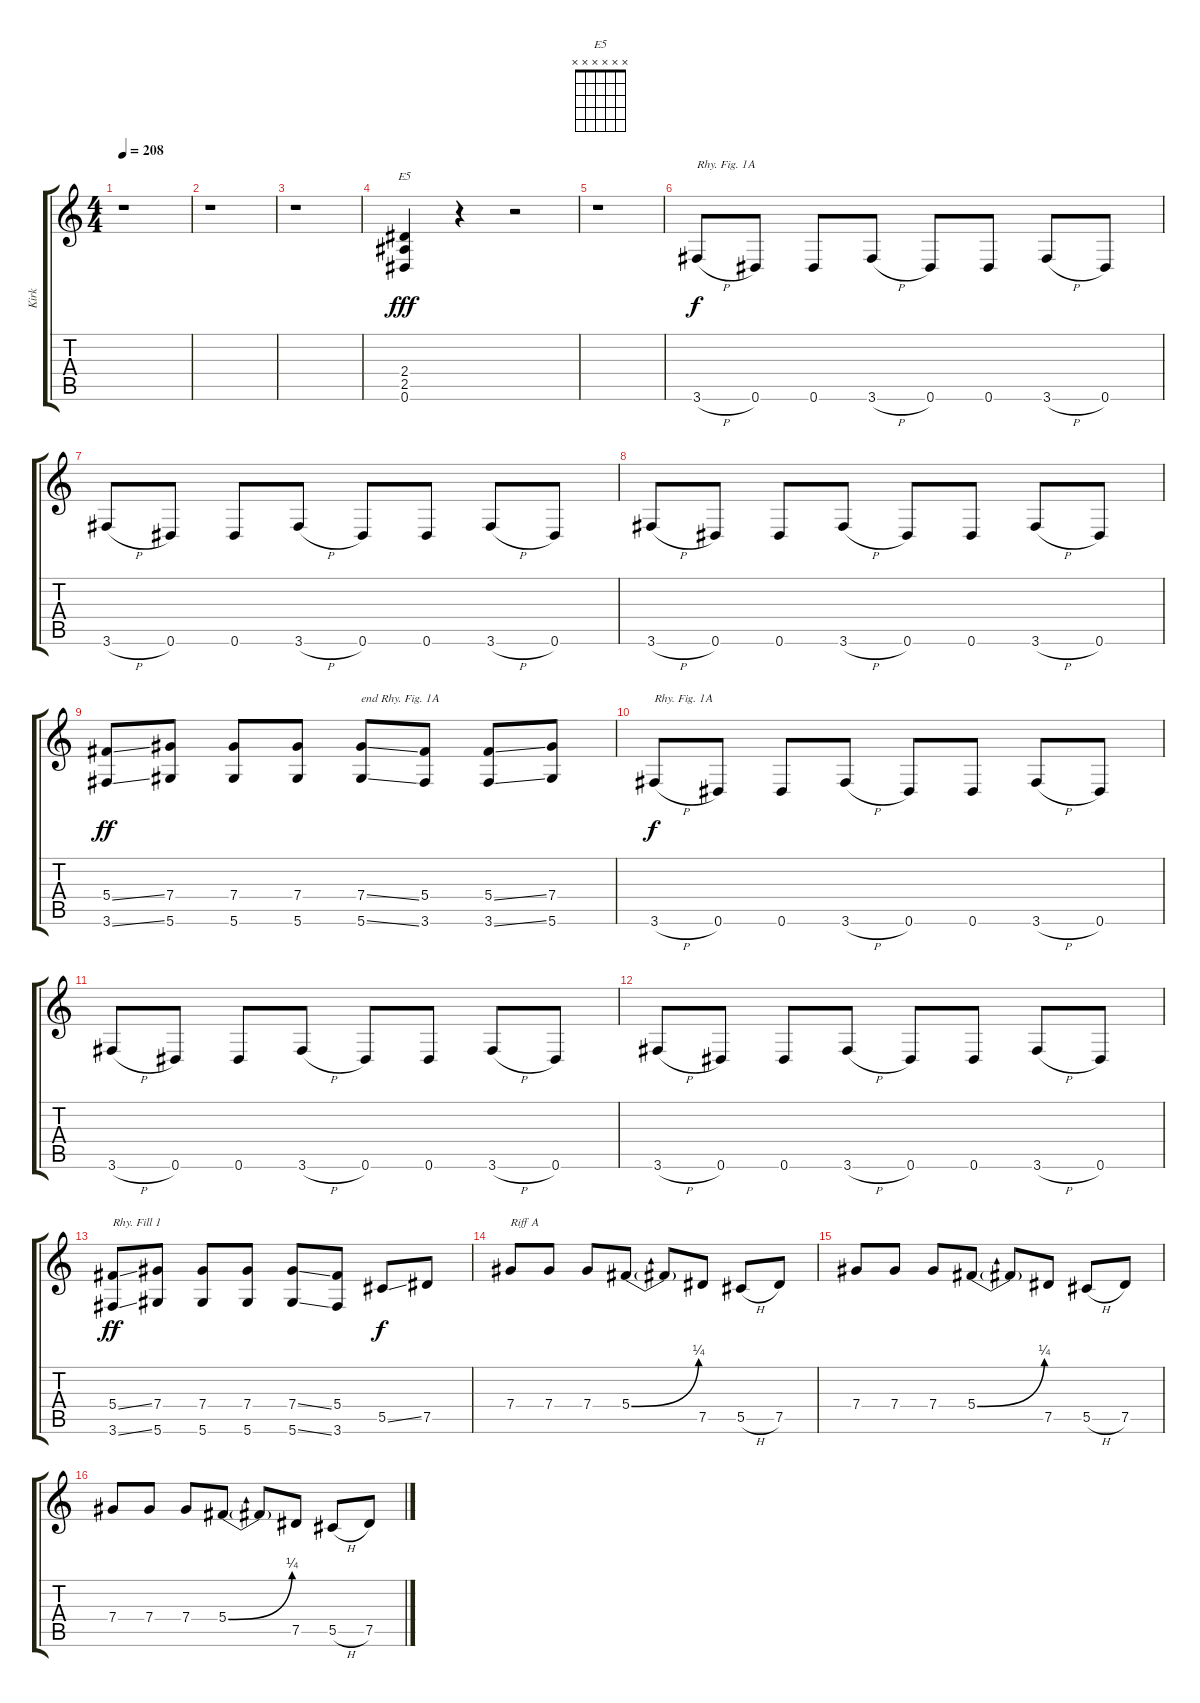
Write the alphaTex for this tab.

\track ("Kirk" "Kirk") {instrument distortionguitar}
\staff {score tabs}
\tuning (Eb4 Bb3 Gb3 Db3 Ab2 Eb2) {hide}
\chord ("E5" x x x x x x)
\ts (4 4)
\tempo 208
\clef g2
\ks c
r.1{dy fff instrument distortionguitar} |
r.1 |
r.1 |
(2.4 2.5 0.6).4{ch "E5"} r.4 r.2 |
r.1 |
3.6{h}.8{txt "Rhy. Fig. 1A" dy f} 0.6.8 0.6.8 3.6{h}.8 0.6.8 0.6.8 3.6{h}.8 0.6.8 |
3.6{h}.8 0.6.8 0.6.8 3.6{h}.8 0.6.8 0.6.8 3.6{h}.8 0.6.8 |
3.6{h}.8 0.6.8 0.6.8 3.6{h}.8 0.6.8 0.6.8 3.6{h}.8 0.6.8 |
(5.4{ss} 3.6{ss}).8{dy ff} (7.4 5.6).8 (7.4 5.6).8 (7.4 5.6).8 (7.4{ss} 5.6{ss}).8{txt "end Rhy. Fig. 1A"} (5.4 3.6).8 (5.4{ss} 3.6{ss}).8 (7.4 5.6).8 |
3.6{h}.8{txt "Rhy. Fig. 1A" dy f} 0.6.8 0.6.8 3.6{h}.8 0.6.8 0.6.8 3.6{h}.8 0.6.8 |
3.6{h}.8 0.6.8 0.6.8 3.6{h}.8 0.6.8 0.6.8 3.6{h}.8 0.6.8 |
3.6{h}.8 0.6.8 0.6.8 3.6{h}.8 0.6.8 0.6.8 3.6{h}.8 0.6.8 |
(5.4{ss} 3.6{ss}).8{txt "Rhy. Fill 1" dy ff} (7.4 5.6).8 (7.4 5.6).8 (7.4 5.6).8 (7.4{ss} 5.6{ss}).8 (5.4 3.6).8 5.5{ss}.8{dy f} 7.5.8 |
7.4.8{txt "Riff A"} 7.4.8 7.4.8 5.4{be (bend 0 0 60 1)}.8 5.4{t}.8 7.5.8 5.5{h}.8 7.5.8 |
7.4.8 7.4.8 7.4.8 5.4{be (bend 0 0 60 1)}.8 5.4{t}.8 7.5.8 5.5{h}.8 7.5.8 |
7.4.8 7.4.8 7.4.8 5.4{be (bend 0 0 60 1)}.8 5.4{t}.8 7.5.8 5.5{h}.8 7.5.8
